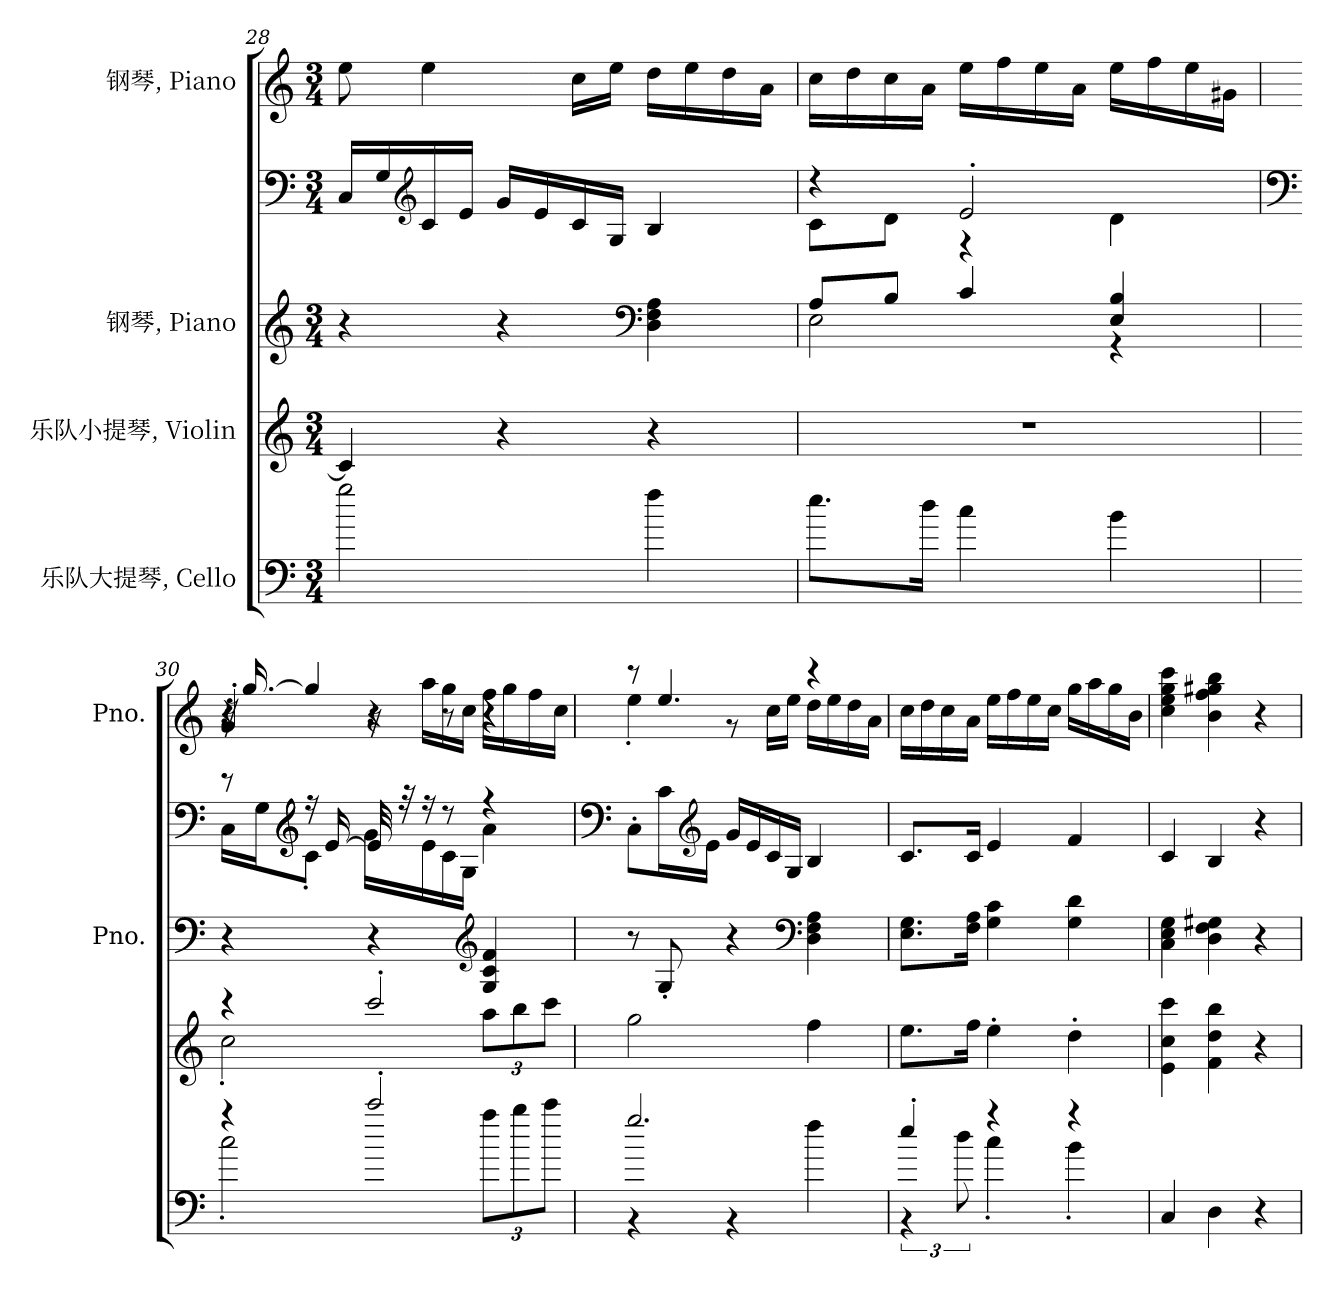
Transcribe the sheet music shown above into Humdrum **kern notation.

**kern	**kern	**kern	**kern	**kern
*part4	*part3	*part2	*part2	*part1
*staff5	*staff4	*staff3	*staff2	*staff1
*I"乐队大提琴, Cello	*I"乐队小提琴, Violin	*I"钢琴, Piano	*	*I"钢琴, Piano
*	*	*I'Pno.	*	*I'Pno.
*clefF4	*clefG2	*clefG2	*clefF4	*clefG2
*k[]	*k[]	*k[]	*k[]	*k[]
*M3/4	*M3/4	*M3/4	*M3/4	*M3/4
=28	=28	=28	=28	=28
2gg\	4c/]	4r	16C/LL	8ee\
.	.	.	16G/	.
*	*	*	*clefG2	*
.	.	.	16c/	4ee\
.	.	.	16e/JJ	.
.	4r	4r	16g/LL	.
.	.	.	16e/	.
.	.	.	16c/	16cc\LL
.	.	.	16G/JJ	16ee\JJ
*	*	*clefF4	*	*
4ff\	4r	4D\ 4F\ 4A\	4B/	16dd\LL
.	.	.	.	16ee\
.	.	.	.	16dd\
.	.	.	.	16a\JJ
!!LO:PB:g=z
=29	=29	=29	=29	=29
*	*	*^	*^	*
8.ee\L	2.r	8A/L	2E\	4r	8c\L	16cc\LL
.	.	.	.	.	.	16dd\
.	.	8B/J	.	.	8d\J	16cc\
16dd\Jk	.	.	.	.	.	16a\JJ
4cc\	.	4c/	.	2e'/	4r	16ee\LL
.	.	.	.	.	.	16ff\
.	.	.	.	.	.	16ee\
.	.	.	.	.	.	16a\JJ
4b\	.	4E/ 4B/	4r	.	4d\	16ee\LL
.	.	.	.	.	.	16ff\
.	.	.	.	.	.	16ee\
.	.	.	.	.	.	16g#X\JJ
*	*	*v	*v	*	*	*
=30	=30	=30	=30	=30	=30
*	*	*	*clefF4	*	*
*^	*^	*	*	*	*^
*	*	*	*	*	*	*	*	*^
4r	2cc'\	4r	2cc'\	4r	8r	16C\LL	32r	4r	4g'/
.	.	.	.	.	.	.	[16.gg/	.	.
.	.	.	.	.	.	16G\J	.	.	.
*	*	*	*	*	*clefG2	*	*	*	*
.	.	.	.	.	16r	8c'\J	4gg/]	.	.
.	.	.	.	.	[16e/	.	.	.	.
2ccc'/	.	2ccc'/	.	4r	32e/]	16g\LL	.	16r	4r
.	.	.	.	.	32r	.	.	.	.
.	.	.	.	.	16r	16e\	.	16aa\LL	.
.	.	.	.	.	8r	16c\	8r	16gg\	.
.	.	.	.	.	.	16G\JJ	.	16cc\JJ	.
*	*	*	*	*clefG2	*	*	*	*	*
*	*Xbrackettup	*	*Xbrackettup	*	*	*	*	*	*
.	12aa\L	.	12aa\L	4G/ 4c/ 4f/	4r	4a\	4r	16ff\LL	4r
.	.	.	.	.	.	.	.	16gg\	.
.	12bb\	.	12bb\	.	.	.	.	.	.
.	.	.	.	.	.	.	.	16ff\	.
.	12ccc\J	.	12ccc\J	.	.	.	.	.	.
.	.	.	.	.	.	.	.	16cc\JJ	.
*	*	*	*	*	*v	*v	*	*	*
*	*	*v	*v	*	*	*v	*v	*v
!!LO:LB:g=z
=31	=31	=31	=31	=31	=31
*	*	*	*	*clefF4	*
*	*	*	*	*	*^
2.gg/	4r	2gg\	8r	8C'\L	8r	4ee'\
.	.	.	8G'/	16c\L	4.ee/	.
*	*	*	*	*clefG2	*	*
.	.	.	.	16e\JJ	.	.
.	4r	.	4r	16g/LL	.	8r
.	.	.	.	16e/	.	.
.	.	.	.	16c/	.	16cc\LL
.	.	.	.	16G/JJ	.	16ee\JJ
*	*	*	*clefF4	*	*	*
.	4ff\	4ff\	4D\ 4F\ 4A\	4B/	4r	16dd\LL
.	.	.	.	.	.	16ee\
.	.	.	.	.	.	16dd\
.	.	.	.	.	.	16a\JJ
*	*	*	*	*	*v	*v
=32	=32	=32	=32	=32	=32
*	*brackettup	*	*	*	*
4ee'/	6r	8.ee\L	8.E\ 8.G\L	8.c/L	16cc\LL
.	.	.	.	.	16dd\
.	.	.	.	.	16cc\
.	12dd\	.	.	.	.
.	.	16ff\Jk	16F\ 16A\Jk	16c/Jk	16a\JJ
4r	4cc'\	4ee'\	4G\ 4c\	4e/	16ee\LL
.	.	.	.	.	16ff\
.	.	.	.	.	16ee\
.	.	.	.	.	16cc\JJ
4r	4b'\	4dd'\	4G\ 4d\	4f/	16gg\LL
.	.	.	.	.	16aa\
.	.	.	.	.	16gg\
.	.	.	.	.	16b\JJ
*v	*v	*	*	*	*
=33	=33	=33	=33	=33
4C/	4e\ 4cc\ 4ccc\	4C\ 4E\ 4G\	4c/	4cc\ 4ee\ 4gg\ 4ccc\
4D\	4f\ 4dd\ 4bb\	4D\ 4F\ 4G#X\	4B/	4b\ 4ff\ 4gg#X\ 4bb\
4r	4r	4r	4r	4r
=	=	=	=	=
*-	*-	*-	*-	*-
